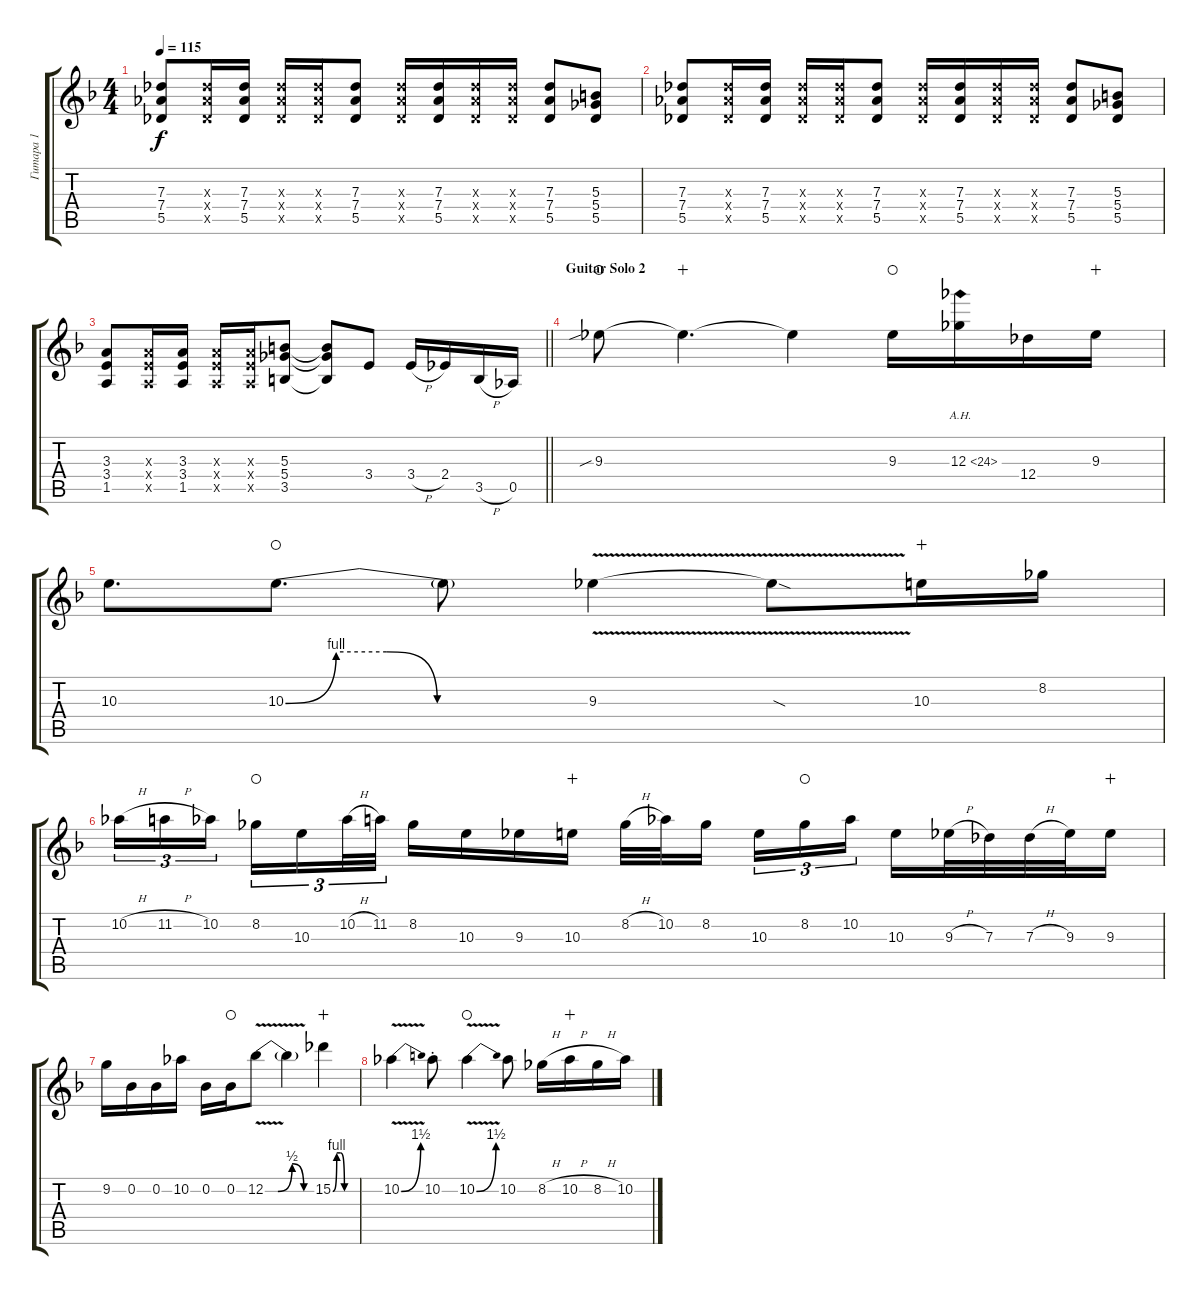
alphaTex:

\track ("Гитара 1" "Гитара 1") {instrument distortionguitar}
\staff {score tabs}
\tuning (Eb4 Bb3 Gb3 Db3 Ab2 Eb2) {hide}
\ts (4 4)
\tempo 115
\clef g2
\ks dminor
(7.3 7.4 5.5).8{dy f} (7.3{x} 7.4{x} 5.5{x}).16 (7.3 7.4 5.5).16 (7.3{x} 7.4{x} 5.5{x}).16 (7.3{x} 7.4{x} 5.5{x}).16 (7.3 7.4 5.5).8 (7.3{x} 7.4{x} 5.5{x}).16 (7.3 7.4 5.5).16 (7.3{x} 7.4{x} 5.5{x}).16 (7.3{x} 7.4{x} 5.5{x}).16 (7.3 7.4 5.5).8 (5.3 5.4 5.5).8 |
(7.3 7.4 5.5).8 (7.3{x} 7.4{x} 5.5{x}).16 (7.3 7.4 5.5).16 (7.3{x} 7.4{x} 5.5{x}).16 (7.3{x} 7.4{x} 5.5{x}).16 (7.3 7.4 5.5).8 (7.3{x} 7.4{x} 5.5{x}).16 (7.3 7.4 5.5).16 (7.3{x} 7.4{x} 5.5{x}).16 (7.3{x} 7.4{x} 5.5{x}).16 (7.3 7.4 5.5).8 (5.3 5.4 5.5).8 |
\barLineRight lightlight
(3.3 3.4 1.5).8 (3.3{x} 3.4{x} 1.5{x}).16 (3.3 3.4 1.5).16 (3.3{x} 3.4{x} 1.5{x}).16 (3.3{x} 3.4{x} 1.5{x}).16 (5.3 5.4 3.5).8 (5.3{t} 5.4{t} 3.5{t}).8 3.4.8 3.4{h}.16 2.4.16 3.5{h}.16 0.5.16 |
\section ("" "Guitar Solo 2")
9.3{sib}.8{volume 10 waho} 9.3{t}.4{d wahc} 9.3{t}.4 9.3.16{waho} 12.3{ah 12}.16 12.4.16 9.3.16{wahc} |
10.3.8{d} 10.3{be (custom 0 0 10 4 20 4 30 0 60 0)}.8{d waho} 10.3{t}.8 9.3{v}.4 9.3{sod t}.8 10.3.16{wahc} 8.2.16 |
10.2{h}.16{tu (3 2)} 11.2{h}.16{tu (3 2)} 10.2.16{tu (3 2) beam splitsecondary} 8.2.16{tu (3 2) waho} 10.3.16{tu (3 2)} 10.2{h}.32{tu (3 2)} 11.2.32{tu (3 2)} 8.2.16 10.3.16 9.3.16 10.3.16{wahc} 8.2{h}.32 10.2.32 8.2.16{beam splitsecondary} 10.3.16{tu (3 2)} 8.2.16{tu (3 2) waho} 10.2.16{tu (3 2)} 10.3.16 9.3{h}.32 7.3.32 7.3{h}.32 9.3.32 9.3.16{wahc} |
9.2.16 0.2.16 0.2.16 10.2.16 0.2.16 0.2.16{waho} 12.2{be (custom 0 0 15 0 32 2 46 0 60 0) v}.8 12.2{t}.4 15.2{be (custom 0 0 10 4 20 4 30 0 60 0)}.4{wahc} |
10.2{be (bend 0 0 60 6) v}.4 10.2{st}.8 10.2{be (bend 0 0 60 6) v}.4{waho} 10.2.8 8.2{h}.16 10.2{h}.16{wahc} 8.2{h}.16 10.2.16
